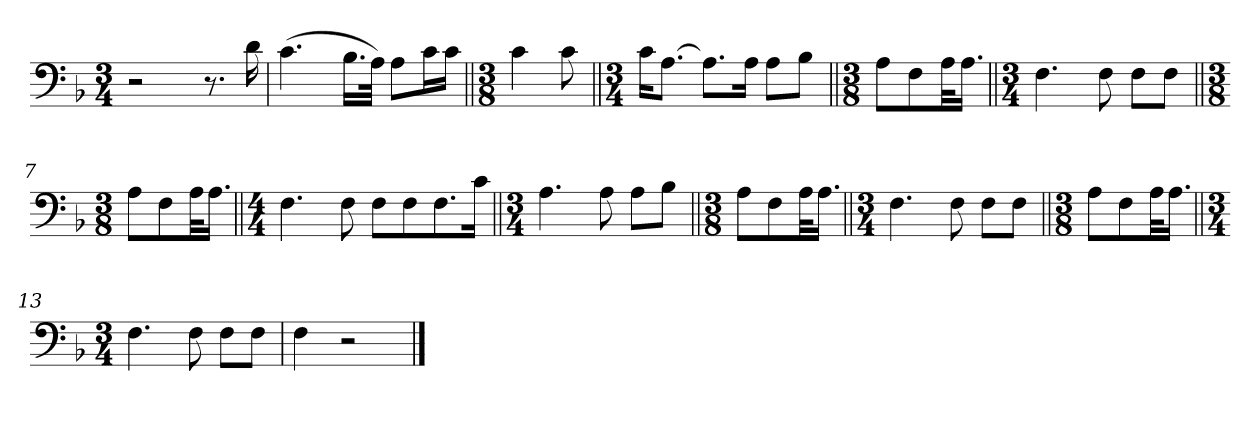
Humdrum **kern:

**kern
*part1
*staff1
*clefF4
*k[b-]
*M3/4
=1
2r
8.r
16d\
=2
(4.c\
16.B-\LL
32A\JJk)
8A\L
16c\L
16c\JJ
=3||
*M3/8
4c\
8c\
=4||
*M3/4
16c\KL
[8.A\J
8.A\L]
16A\Jk
8A\L
8B-\J
=5||
*M3/8
8A\L
8F\
32A\KL
16.A\JJ
=6||
*M3/4
4.F\
8F\
8F\L
8F\J
=7||
*M3/8
8A\L
8F\
32A\KL
16.A\JJ
=8||
*M4/4
4.F\
8F\
8F\L
8F\
8.F\
16c\Jk
=9||
*M3/4
4.A\
8A\
8A\L
8B-\J
=10||
*M3/8
8A\L
8F\
32A\KL
16.A\JJ
=11||
*M3/4
4.F\
8F\
8F\L
8F\J
=12||
*M3/8
8A\L
8F\
32A\KL
16.A\JJ
=13||
*M3/4
4.F\
8F\
8F\L
8F\J
=14
4F\
2r
==
*-
